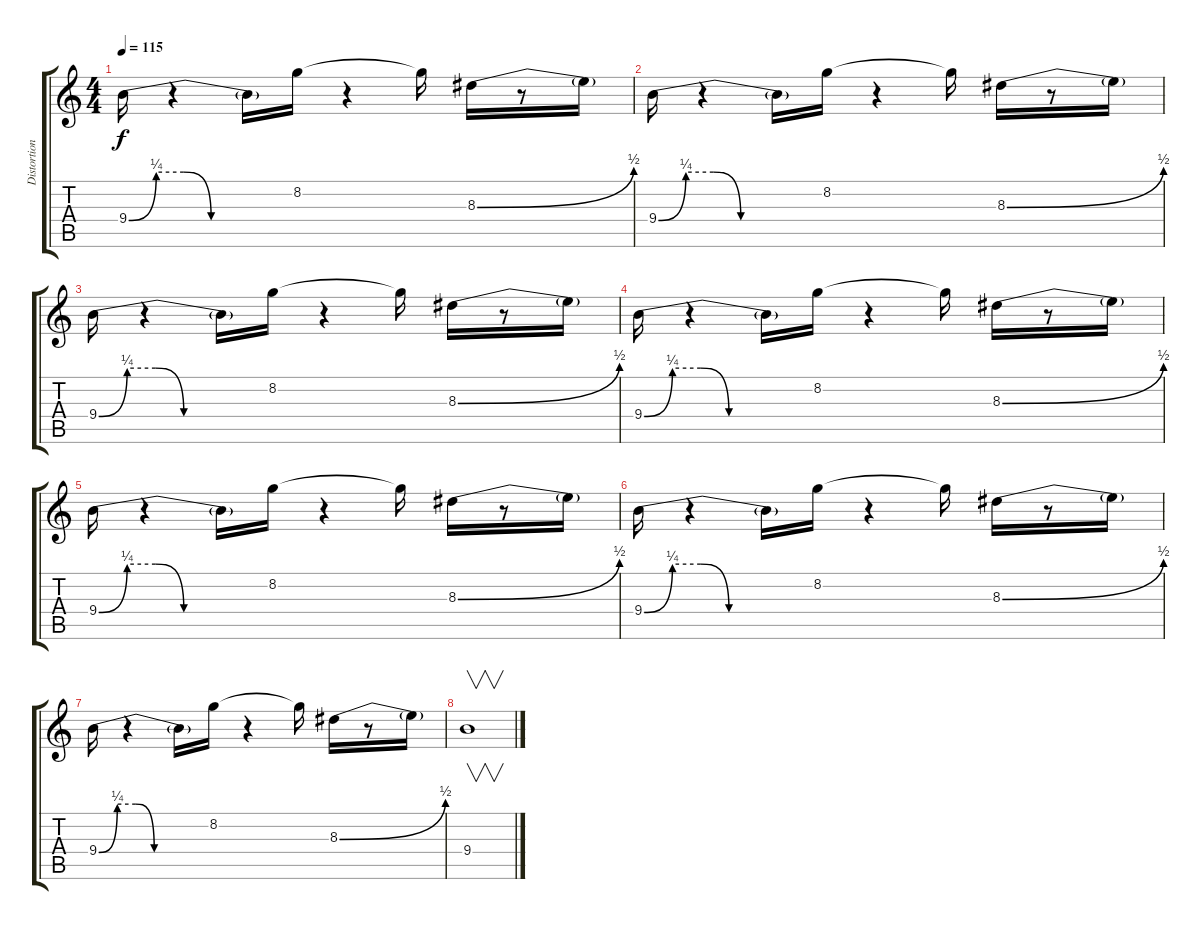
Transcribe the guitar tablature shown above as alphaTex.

\track ("Distortion 2" "Distortion") {instrument overdrivenguitar}
\staff {score tabs}
\tuning (E4 B3 G3 D3 A2 E2) {hide}
\ts (4 4)
\tempo 115
\clef g2
\ks c
9.4{be (custom 0 0 10 1 20 1 30 0 60 0)}.16{dy f} r.4 9.4{t}.16 8.2.16 r.4 8.2{t}.16 8.3{be (bend 0 0 60 2)}.16 r.8 8.3{t}.16 |
9.4{be (custom 0 0 10 1 20 1 30 0 60 0)}.16 r.4 9.4{t}.16 8.2.16 r.4 8.2{t}.16 8.3{be (bend 0 0 60 2)}.16 r.8 8.3{t}.16 |
9.4{be (custom 0 0 10 1 20 1 30 0 60 0)}.16 r.4 9.4{t}.16 8.2.16 r.4 8.2{t}.16 8.3{be (bend 0 0 60 2)}.16 r.8 8.3{t}.16 |
9.4{be (custom 0 0 10 1 20 1 30 0 60 0)}.16 r.4 9.4{t}.16 8.2.16 r.4 8.2{t}.16 8.3{be (bend 0 0 60 2)}.16 r.8 8.3{t}.16 |
9.4{be (custom 0 0 10 1 20 1 30 0 60 0)}.16 r.4 9.4{t}.16 8.2.16 r.4 8.2{t}.16 8.3{be (bend 0 0 60 2)}.16 r.8 8.3{t}.16 |
9.4{be (custom 0 0 10 1 20 1 30 0 60 0)}.16 r.4 9.4{t}.16 8.2.16 r.4 8.2{t}.16 8.3{be (bend 0 0 60 2)}.16 r.8 8.3{t}.16 |
9.4{be (custom 0 0 10 1 20 1 30 0 60 0)}.16 r.4 9.4{t}.16 8.2.16 r.4 8.2{t}.16 8.3{be (bend 0 0 60 2)}.16 r.8 8.3{t}.16 |
9.4.1{v}
